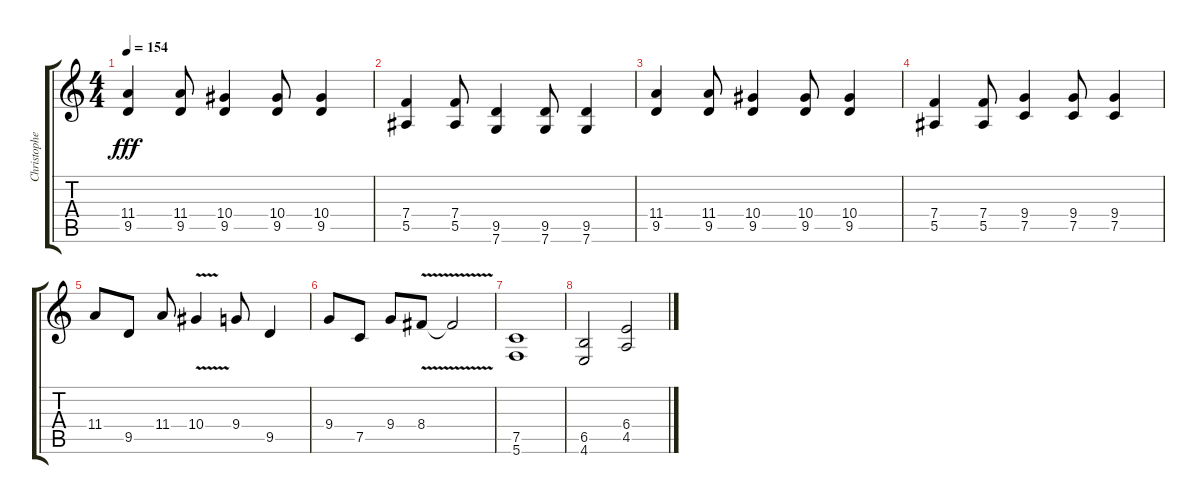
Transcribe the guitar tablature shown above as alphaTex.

\track ("Christopher Amott" "Christophe") {instrument overdrivenguitar}
\staff {score tabs}
\tuning (C4 G3 Eb3 Bb2 F2 C2) {hide}
\ts (4 4)
\tempo 154
\clef g2
\ks c
(11.4 9.5).4{dy fff} (11.4 9.5).8 (10.4 9.5).4 (10.4 9.5).8 (10.4 9.5).4 |
(7.4 5.5).4 (7.4 5.5).8 (9.5 7.6).4 (9.5 7.6).8 (9.5 7.6).4 |
(11.4 9.5).4 (11.4 9.5).8 (10.4 9.5).4 (10.4 9.5).8 (10.4 9.5).4 |
(7.4 5.5).4 (7.4 5.5).8 (9.4 7.5).4 (9.4 7.5).8 (9.4 7.5).4 |
11.4.8 9.5.8 11.4.8 10.4{v}.4 9.4.8 9.5.4 |
9.4.8 7.5.8 9.4.8 8.4{v}.8 8.4{t}.2 |
(7.5 5.6).1 |
(6.5 4.6).2 (6.4 4.5).2
